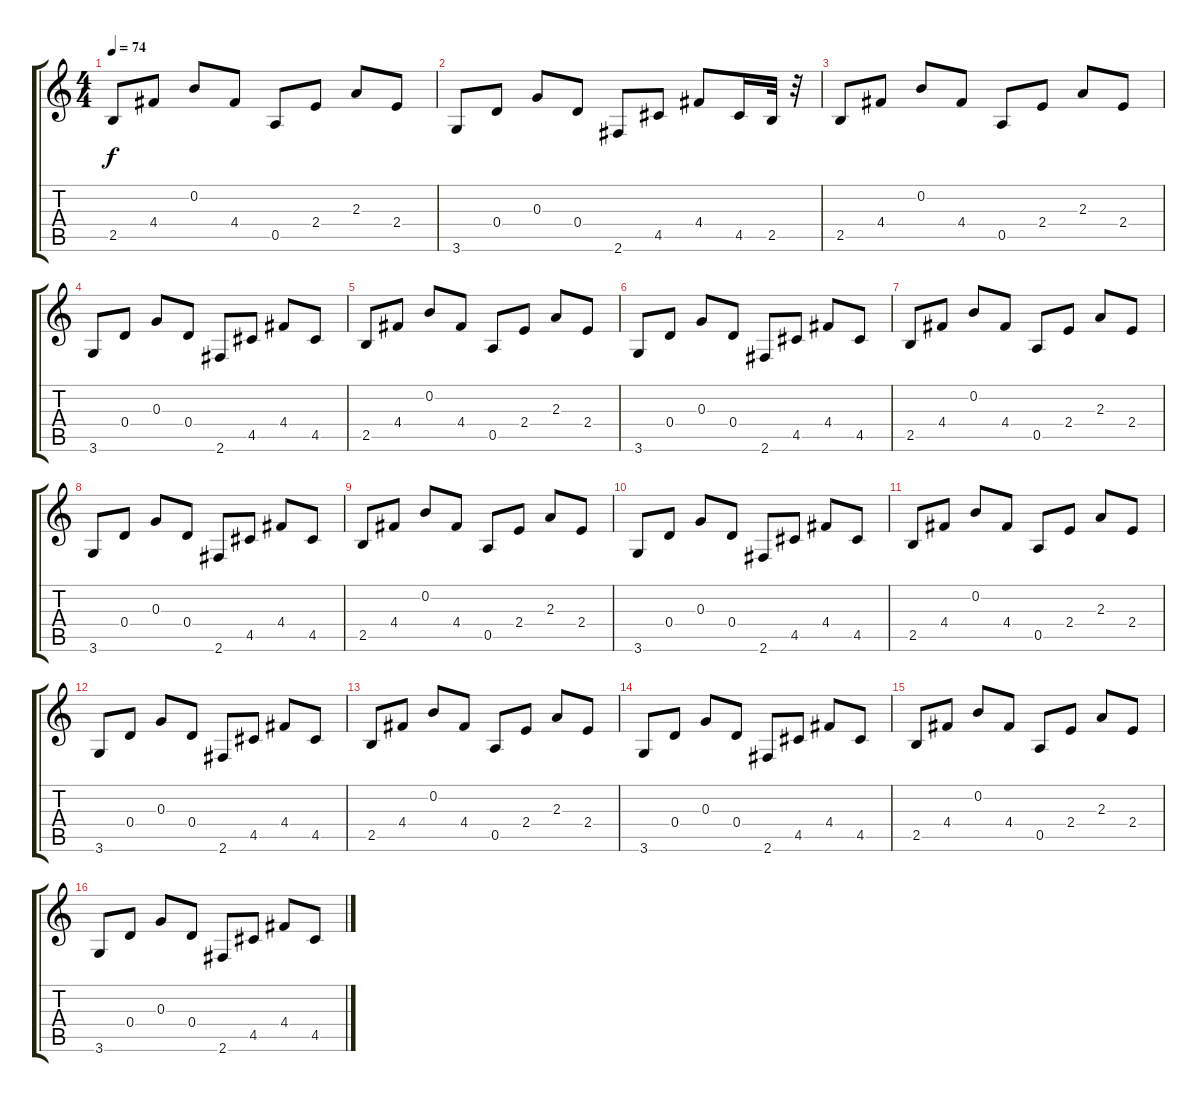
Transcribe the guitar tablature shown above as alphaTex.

\track "" {instrument acousticguitarsteel}
\staff {score tabs}
\tuning (E4 B3 G3 D3 A2 E2) {hide}
\ts (4 4)
\tempo 74
\clef g2
\ks c
2.5.8{dy f instrument acousticguitarsteel} 4.4.8 0.2.8 4.4.8 0.5.8 2.4.8 2.3.8 2.4.8 |
3.6.8 0.4.8 0.3.8 0.4.8 2.6.8 4.5.8 4.4.8 4.5.16 2.5.32 r.32 |
2.5.8 4.4.8 0.2.8 4.4.8 0.5.8 2.4.8 2.3.8 2.4.8 |
3.6.8 0.4.8 0.3.8 0.4.8 2.6.8 4.5.8 4.4.8 4.5.8 |
2.5.8 4.4.8 0.2.8 4.4.8 0.5.8 2.4.8 2.3.8 2.4.8 |
3.6.8 0.4.8 0.3.8 0.4.8 2.6.8 4.5.8 4.4.8 4.5.8 |
2.5.8 4.4.8 0.2.8 4.4.8 0.5.8 2.4.8 2.3.8 2.4.8 |
3.6.8 0.4.8 0.3.8 0.4.8 2.6.8 4.5.8 4.4.8 4.5.8 |
2.5.8 4.4.8 0.2.8 4.4.8 0.5.8 2.4.8 2.3.8 2.4.8 |
3.6.8 0.4.8 0.3.8 0.4.8 2.6.8 4.5.8 4.4.8 4.5.8 |
2.5.8 4.4.8 0.2.8 4.4.8 0.5.8 2.4.8 2.3.8 2.4.8 |
3.6.8 0.4.8 0.3.8 0.4.8 2.6.8 4.5.8 4.4.8 4.5.8 |
2.5.8 4.4.8 0.2.8 4.4.8 0.5.8 2.4.8 2.3.8 2.4.8 |
3.6.8 0.4.8 0.3.8 0.4.8 2.6.8 4.5.8 4.4.8 4.5.8 |
2.5.8 4.4.8 0.2.8 4.4.8 0.5.8 2.4.8 2.3.8 2.4.8 |
3.6.8 0.4.8 0.3.8 0.4.8 2.6.8 4.5.8 4.4.8 4.5.8
